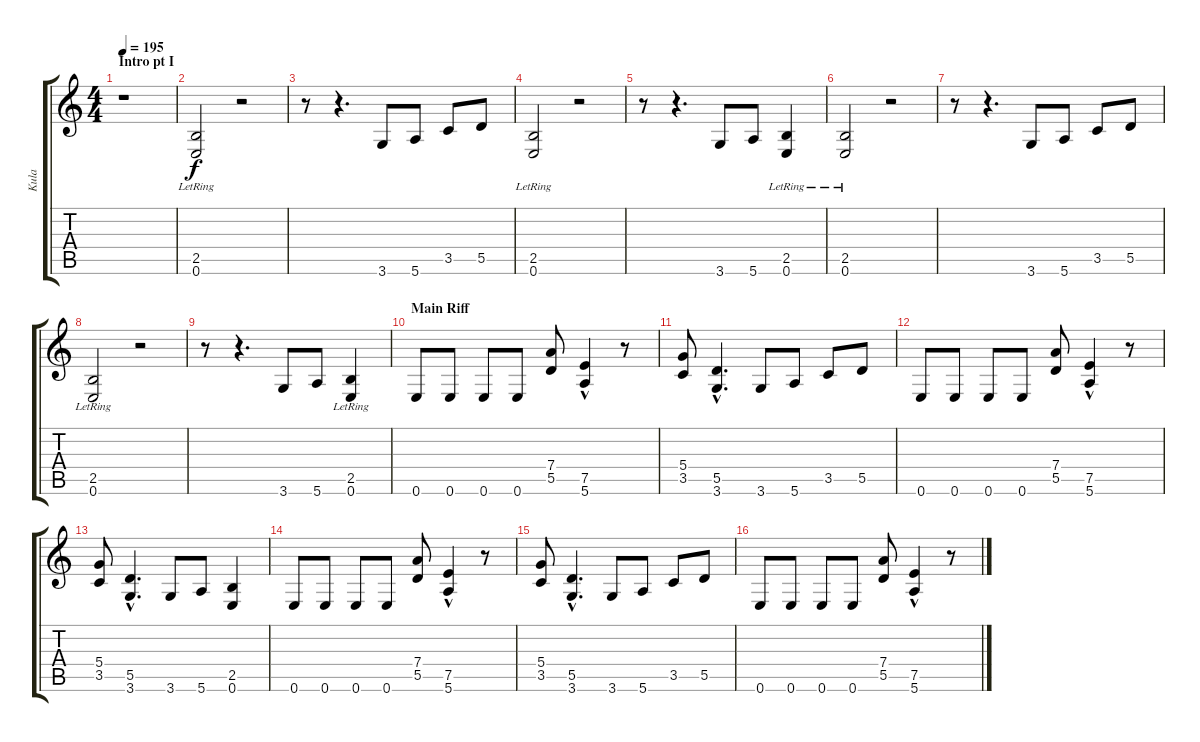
\track ("Kula" "Kula") {instrument overdrivenguitar}
\staff {score tabs}
\tuning (E4 B3 G3 D3 A2 E2) {hide}
\ts (4 4)
\section ("" "Intro pt I")
\tempo 195
\clef g2
\ks c
r.1{dy f instrument overdrivenguitar} |
(2.5 0.6{lr}).2 r.2 |
r.8 r.4{d} 3.6.8 5.6.8 3.5.8 5.5.8 |
(2.5{lr} 0.6{lr}).2 r.2 |
r.8 r.4{d} 3.6.8 5.6.8 (2.5{lr} 0.6).4 |
(2.5 0.6{lr}).2 r.2 |
r.8 r.4{d} 3.6.8 5.6.8 3.5.8 5.5.8 |
(2.5{lr} 0.6{lr}).2 r.2 |
r.8 r.4{d} 3.6.8 5.6.8 (2.5{lr} 0.6).4 |
\section ("" "Main Riff")
0.6.8 0.6.8 0.6.8 0.6.8 (7.4 5.5).8 (7.5{hac} 5.6{hac}).4 r.8 |
(5.4 3.5).8 (5.5{hac} 3.6{hac}).4{d} 3.6.8 5.6.8 3.5.8 5.5.8 |
0.6.8 0.6.8 0.6.8 0.6.8 (7.4 5.5).8 (7.5{hac} 5.6{hac}).4 r.8 |
(5.4 3.5).8 (5.5{hac} 3.6{hac}).4{d} 3.6.8 5.6.8 (2.5 0.6).4 |
0.6.8 0.6.8 0.6.8 0.6.8 (7.4 5.5).8 (7.5{hac} 5.6{hac}).4 r.8 |
(5.4 3.5).8 (5.5{hac} 3.6{hac}).4{d} 3.6.8 5.6.8 3.5.8 5.5.8 |
0.6.8 0.6.8 0.6.8 0.6.8 (7.4 5.5).8 (7.5{hac} 5.6{hac}).4 r.8
